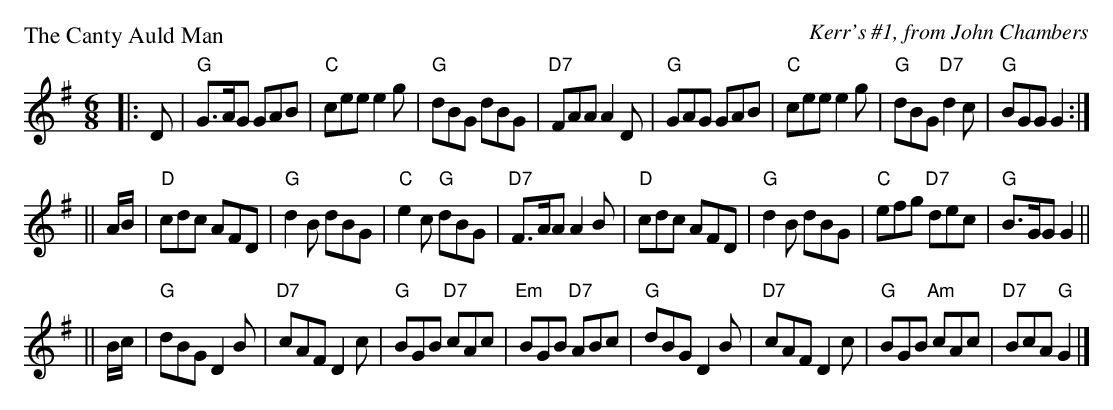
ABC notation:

X:1
P: The Canty Auld Man
C: Kerr's #1, from John Chambers
M: 6/8
L: 1/8
K: G
|: D | "G"G>AG GAB | "C"cee e2g | "G"dBG dBG | "D7"FAA A2D \
     | "G"GAG GAB | "C"cee e2g | "G"dBG "D7"d2c | "G"BGG G2 :|
|| A/B/ | "D"cdc AFD | "G"d2B dBG | "C"e2c "G"dBG | "D7"F>AA A2B \
        | "D"cdc AFD | "G"d2B dBG | "C"efg "D7"dec | "G"B>GG G2 ||
|| B/c/ | "G"dBG D2B | "D7"cAF D2c | "G"BGB "D7"cAc | "Em"BGB "D7"ABc \
        | "G"dBG D2B | "D7"cAF D2c | "G"BGB "Am"cAc | "D7"BcA "G"G2 |]
